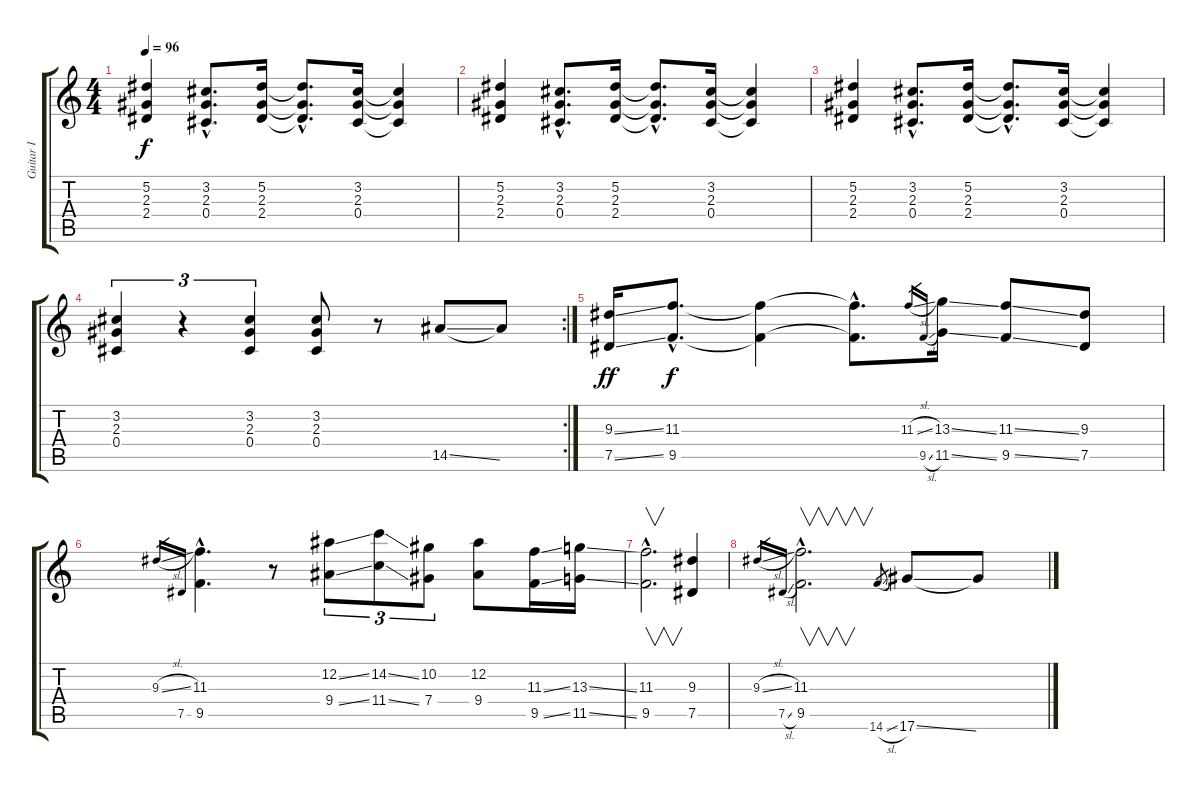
\track ("Guitar I" "Guitar I") {instrument distortionguitar}
\staff {score tabs}
\tuning (Eb4 Bb3 Gb3 Db3 Ab2 Eb2) {hide}
\ts (4 4)
\tempo 96
\clef g2
\ks c
(5.2 2.3 2.4).4{dy f} (3.2{hac} 2.3{hac} 0.4{hac}).8{d} (5.2 2.3 2.4).16 (5.2{hac t} 2.3{hac t} 2.4{hac t}).8{d} (3.2 2.3 0.4).16 (3.2{t} 2.3{t} 0.4{t}).4 |
(5.2 2.3 2.4).4 (3.2{hac} 2.3{hac} 0.4{hac}).8{d} (5.2 2.3 2.4).16 (5.2{hac t} 2.3{hac t} 2.4{hac t}).8{d} (3.2 2.3 0.4).16 (3.2{t} 2.3{t} 0.4{t}).4 |
(5.2 2.3 2.4).4 (3.2{hac} 2.3{hac} 0.4{hac}).8{d} (5.2 2.3 2.4).16 (5.2{hac t} 2.3{hac t} 2.4{hac t}).8{d} (3.2 2.3 0.4).16 (3.2{t} 2.3{t} 0.4{t}).4 |
\rc 2
(3.2 2.3 0.4).4{tu (3 2) instrument overdrivenguitar} r.4{tu (3 2)} (3.2 2.3 0.4).4{tu (3 2)} (3.2 2.3 0.4).8 r.8 14.5{ss}.8 14.5{t}.8 |
(9.3{ss} 7.5{ss}).16{dy ff} (11.3{hac} 9.5{hac}).8{d dy f} (11.3{t} 9.5{t}).4 (11.3{hac t} 9.5{hac t}).8{d} 11.3{sl}.16{gr} 9.5{sl}.16{gr} (13.3{ss} 11.5{ss}).16 (11.3{ss} 9.5{ss}).8 (9.3 7.5).8 |
9.3{sl}.16{gr} 7.5.16{gr} (11.3{hac} 9.5{hac}).4{d} r.8 (12.2{ss} 9.4{ss}).8{tu (3 2)} (14.2{ss} 11.4{ss}).8{tu (3 2)} (10.2 7.4).8{tu (3 2)} (12.2 9.4).8 (11.3{ss} 9.5{ss}).16 (13.3{ss} 11.5{ss}).16 |
(11.3{hac} 9.5{hac}).2{v d} (9.3 7.5).4 |
9.3{sl}.16{gr} 7.5{sl}.16{gr} (11.3{hac} 9.5{hac}).2{v d} 14.6{sl}.8{gr} 17.6{ss}.8 17.6{t}.8
